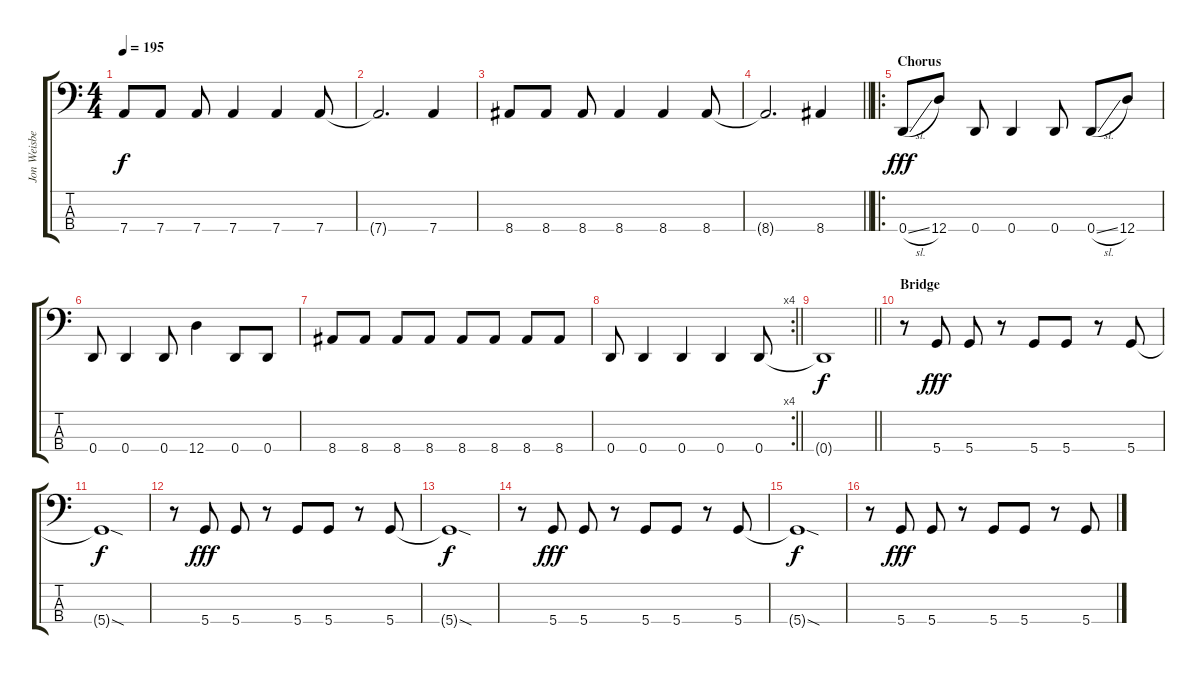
\track ("Jon Weisberg" "Jon Weisbe") {instrument electricbasspick}
\staff {score tabs}
\tuning (G2 D2 A1 D1) {hide}
\ts (4 4)
\tempo 195
\clef f4
\ks c
7.4.8{dy f} 7.4.8 7.4.8 7.4.4 7.4.4 7.4.8 |
7.4{t}.2{d} 7.4.4 |
8.4.8 8.4.8 8.4.8 8.4.4 8.4.4 8.4.8 |
\barLineRight lightlight
8.4{t}.2{d} 8.4.4 |
\ro
\section ("" "Chorus")
0.4{sl}.8{dy fff} 12.4.8 0.4.8 0.4.4 0.4.8 0.4{sl}.8 12.4.8 |
0.4.8 0.4.4 0.4.8 12.4.4 0.4.8 0.4.8 |
8.4.8 8.4.8 8.4.8 8.4.8 8.4.8 8.4.8 8.4.8 8.4.8 |
\rc 4
\barLineRight lightlight
0.4.8 0.4.4 0.4.4 0.4.4 0.4.8 |
\barLineRight lightlight
0.4{t}.1{dy f volume 0} |
\section ("" "Bridge")
r.8 5.4.8{dy fff volume 13} 5.4.8 r.8 5.4.8 5.4.8 r.8 5.4.8 |
5.4{sod t}.1{dy f} |
r.8 5.4.8{dy fff volume 13} 5.4.8 r.8 5.4.8 5.4.8 r.8 5.4.8 |
5.4{sod t}.1{dy f} |
r.8 5.4.8{dy fff volume 13} 5.4.8 r.8 5.4.8 5.4.8 r.8 5.4.8 |
5.4{sod t}.1{dy f} |
r.8 5.4.8{dy fff volume 13} 5.4.8 r.8 5.4.8 5.4.8 r.8 5.4.8
